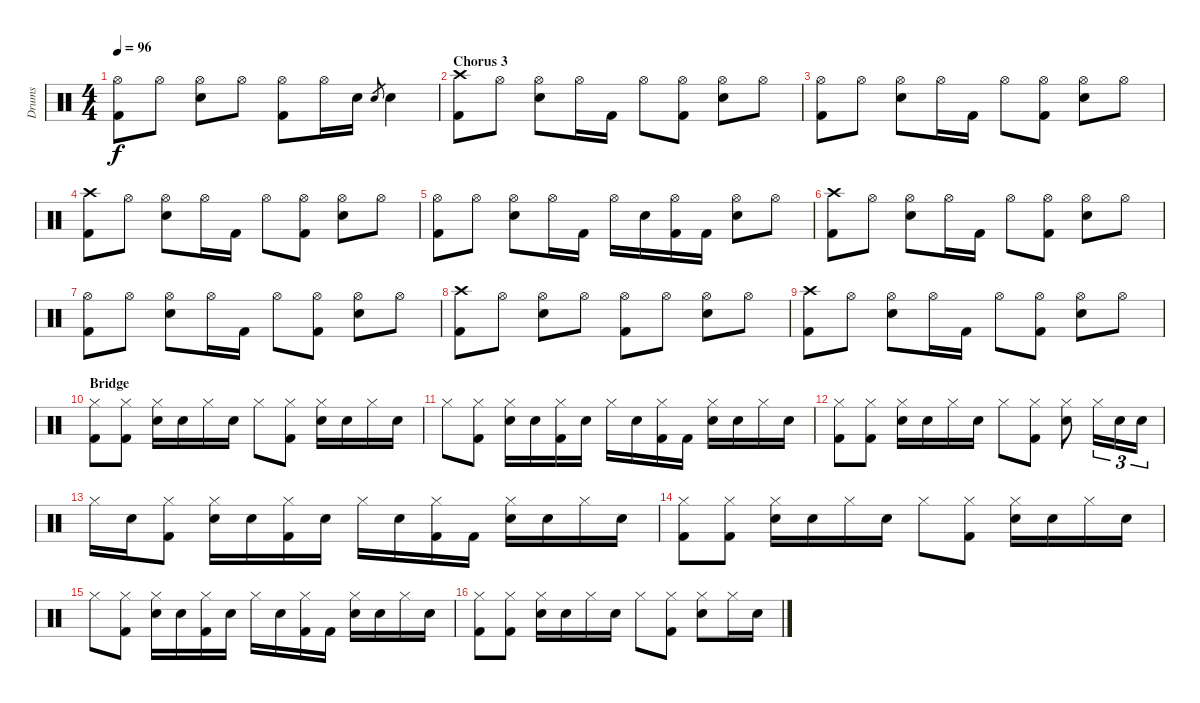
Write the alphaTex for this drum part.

\track ("Drums" "Drums") {instrument percussion}
\staff {score}
\articulation defaults
\ts (4 4)
\tempo 96
\clef neutral
\ks c
("Hi-Hat (open)" "Kick (hit) 2").8{dy f} "Hi-Hat (open)".8 ("Hi-Hat (open)" "Electric Snare (hit)").8 "Hi-Hat (open)".8 ("Hi-Hat (open)" "Kick (hit) 2").8 "Hi-Hat (open)".16 "Electric Snare (hit)".16 "Electric Snare (hit)".8{gr} "Electric Snare (hit)".4 |
\section ("" "Chorus 3")
("Crash high (hit)" "Kick (hit) 2").8 "Hi-Hat (open)".8 ("Hi-Hat (open)" "Electric Snare (hit)").8 "Hi-Hat (open)".16 "Kick (hit) 2".16 "Hi-Hat (open)".8 ("Hi-Hat (open)" "Kick (hit) 2").8 ("Hi-Hat (open)" "Electric Snare (hit)").8 "Hi-Hat (open)".8 |
("Hi-Hat (open)" "Kick (hit) 2").8 "Hi-Hat (open)".8 ("Hi-Hat (open)" "Electric Snare (hit)").8 "Hi-Hat (open)".16 "Kick (hit) 2".16 "Hi-Hat (open)".8 ("Hi-Hat (open)" "Kick (hit) 2").8 ("Hi-Hat (open)" "Electric Snare (hit)").8 "Hi-Hat (open)".8 |
("Crash high (hit)" "Kick (hit) 2").8 "Hi-Hat (open)".8 ("Hi-Hat (open)" "Electric Snare (hit)").8 "Hi-Hat (open)".16 "Kick (hit) 2".16 "Hi-Hat (open)".8 ("Hi-Hat (open)" "Kick (hit) 2").8 ("Hi-Hat (open)" "Electric Snare (hit)").8 "Hi-Hat (open)".8 |
("Hi-Hat (open)" "Kick (hit) 2").8 "Hi-Hat (open)".8 ("Hi-Hat (open)" "Electric Snare (hit)").8 "Hi-Hat (open)".16 "Kick (hit) 2".16 "Hi-Hat (open)".16 "Electric Snare (hit)".16 ("Hi-Hat (open)" "Kick (hit) 2").16 "Kick (hit) 2".16 ("Hi-Hat (open)" "Electric Snare (hit)").8 "Hi-Hat (open)".8 |
("Crash high (hit)" "Kick (hit) 2").8 "Hi-Hat (open)".8 ("Hi-Hat (open)" "Electric Snare (hit)").8 "Hi-Hat (open)".16 "Kick (hit) 2".16 "Hi-Hat (open)".8 ("Hi-Hat (open)" "Kick (hit) 2").8 ("Hi-Hat (open)" "Electric Snare (hit)").8 "Hi-Hat (open)".8 |
("Hi-Hat (open)" "Kick (hit) 2").8 "Hi-Hat (open)".8 ("Hi-Hat (open)" "Electric Snare (hit)").8 "Hi-Hat (open)".16 "Kick (hit) 2".16 "Hi-Hat (open)".8 ("Hi-Hat (open)" "Kick (hit) 2").8 ("Hi-Hat (open)" "Electric Snare (hit)").8 "Hi-Hat (open)".8 |
("Crash high (hit)" "Kick (hit) 2").8 "Hi-Hat (open)".8 ("Hi-Hat (open)" "Electric Snare (hit)").8 "Hi-Hat (open)".8 ("Hi-Hat (open)" "Kick (hit) 2").8 "Hi-Hat (open)".8 ("Hi-Hat (open)" "Electric Snare (hit)").8 "Hi-Hat (open)".8 |
("Crash high (hit)" "Kick (hit) 2").8 "Hi-Hat (open)".8 ("Hi-Hat (open)" "Electric Snare (hit)").8 "Hi-Hat (open)".16 "Kick (hit) 2".16 "Hi-Hat (open)".8 ("Hi-Hat (open)" "Kick (hit) 2").8 ("Hi-Hat (open)" "Electric Snare (hit)").8 "Hi-Hat (open)".8 |
\section ("" "Bridge")
("Hi-Hat (closed)" "Kick (hit) 2").8 ("Hi-Hat (closed)" "Kick (hit) 2").8 ("Hi-Hat (closed)" "Electric Snare (hit)").16 "Electric Snare (hit)".16 "Hi-Hat (closed)".16 "Electric Snare (hit)".16 "Hi-Hat (closed)".8 ("Hi-Hat (closed)" "Kick (hit) 2").8 ("Hi-Hat (closed)" "Electric Snare (hit)").16 "Electric Snare (hit)".16 "Hi-Hat (closed)".16 "Electric Snare (hit)".16 |
"Hi-Hat (closed)".8 ("Hi-Hat (closed)" "Kick (hit) 2").8 ("Hi-Hat (closed)" "Electric Snare (hit)").16 "Electric Snare (hit)".16 ("Hi-Hat (closed)" "Kick (hit) 2").16 "Electric Snare (hit)".16 "Hi-Hat (closed)".16 "Electric Snare (hit)".16 ("Hi-Hat (closed)" "Kick (hit) 2").16 "Kick (hit) 2".16 ("Hi-Hat (closed)" "Electric Snare (hit)").16 "Electric Snare (hit)".16 "Hi-Hat (closed)".16 "Electric Snare (hit)".16 |
("Hi-Hat (closed)" "Kick (hit) 2").8 ("Hi-Hat (closed)" "Kick (hit) 2").8 ("Hi-Hat (closed)" "Electric Snare (hit)").16 "Electric Snare (hit)".16 "Hi-Hat (closed)".16 "Electric Snare (hit)".16 "Hi-Hat (closed)".8 ("Hi-Hat (closed)" "Kick (hit) 2").8 ("Hi-Hat (closed)" "Electric Snare (hit)").8 "Hi-Hat (closed)".16{tu (3 2)} "Electric Snare (hit)".16{tu (3 2)} "Electric Snare (hit)".16{tu (3 2)} |
"Hi-Hat (closed)".16 "Electric Snare (hit)".16 ("Hi-Hat (closed)" "Kick (hit) 2").8 ("Hi-Hat (closed)" "Electric Snare (hit)").16 "Electric Snare (hit)".16 ("Hi-Hat (closed)" "Kick (hit) 2").16 "Electric Snare (hit)".16 "Hi-Hat (closed)".16 "Electric Snare (hit)".16 ("Hi-Hat (closed)" "Kick (hit) 2").16 "Kick (hit) 2".16 ("Hi-Hat (closed)" "Electric Snare (hit)").16 "Electric Snare (hit)".16 "Hi-Hat (closed)".16 "Electric Snare (hit)".16 |
("Hi-Hat (closed)" "Kick (hit) 2").8 ("Hi-Hat (closed)" "Kick (hit) 2").8 ("Hi-Hat (closed)" "Electric Snare (hit)").16 "Electric Snare (hit)".16 "Hi-Hat (closed)".16 "Electric Snare (hit)".16 "Hi-Hat (closed)".8 ("Hi-Hat (closed)" "Kick (hit) 2").8 ("Hi-Hat (closed)" "Electric Snare (hit)").16 "Electric Snare (hit)".16 "Hi-Hat (closed)".16 "Electric Snare (hit)".16 |
"Hi-Hat (closed)".8 ("Hi-Hat (closed)" "Kick (hit) 2").8 ("Hi-Hat (closed)" "Electric Snare (hit)").16 "Electric Snare (hit)".16 ("Hi-Hat (closed)" "Kick (hit) 2").16 "Electric Snare (hit)".16 "Hi-Hat (closed)".16 "Electric Snare (hit)".16 ("Hi-Hat (closed)" "Kick (hit) 2").16 "Kick (hit) 2".16 ("Hi-Hat (closed)" "Electric Snare (hit)").16 "Electric Snare (hit)".16 "Hi-Hat (closed)".16 "Electric Snare (hit)".16 |
("Hi-Hat (closed)" "Kick (hit) 2").8 ("Hi-Hat (closed)" "Kick (hit) 2").8 ("Hi-Hat (closed)" "Electric Snare (hit)").16 "Electric Snare (hit)".16 "Hi-Hat (closed)".16 "Electric Snare (hit)".16 "Hi-Hat (closed)".8 ("Hi-Hat (closed)" "Kick (hit) 2").8 ("Hi-Hat (closed)" "Electric Snare (hit)").8 "Hi-Hat (closed)".16 "Electric Snare (hit)".16
